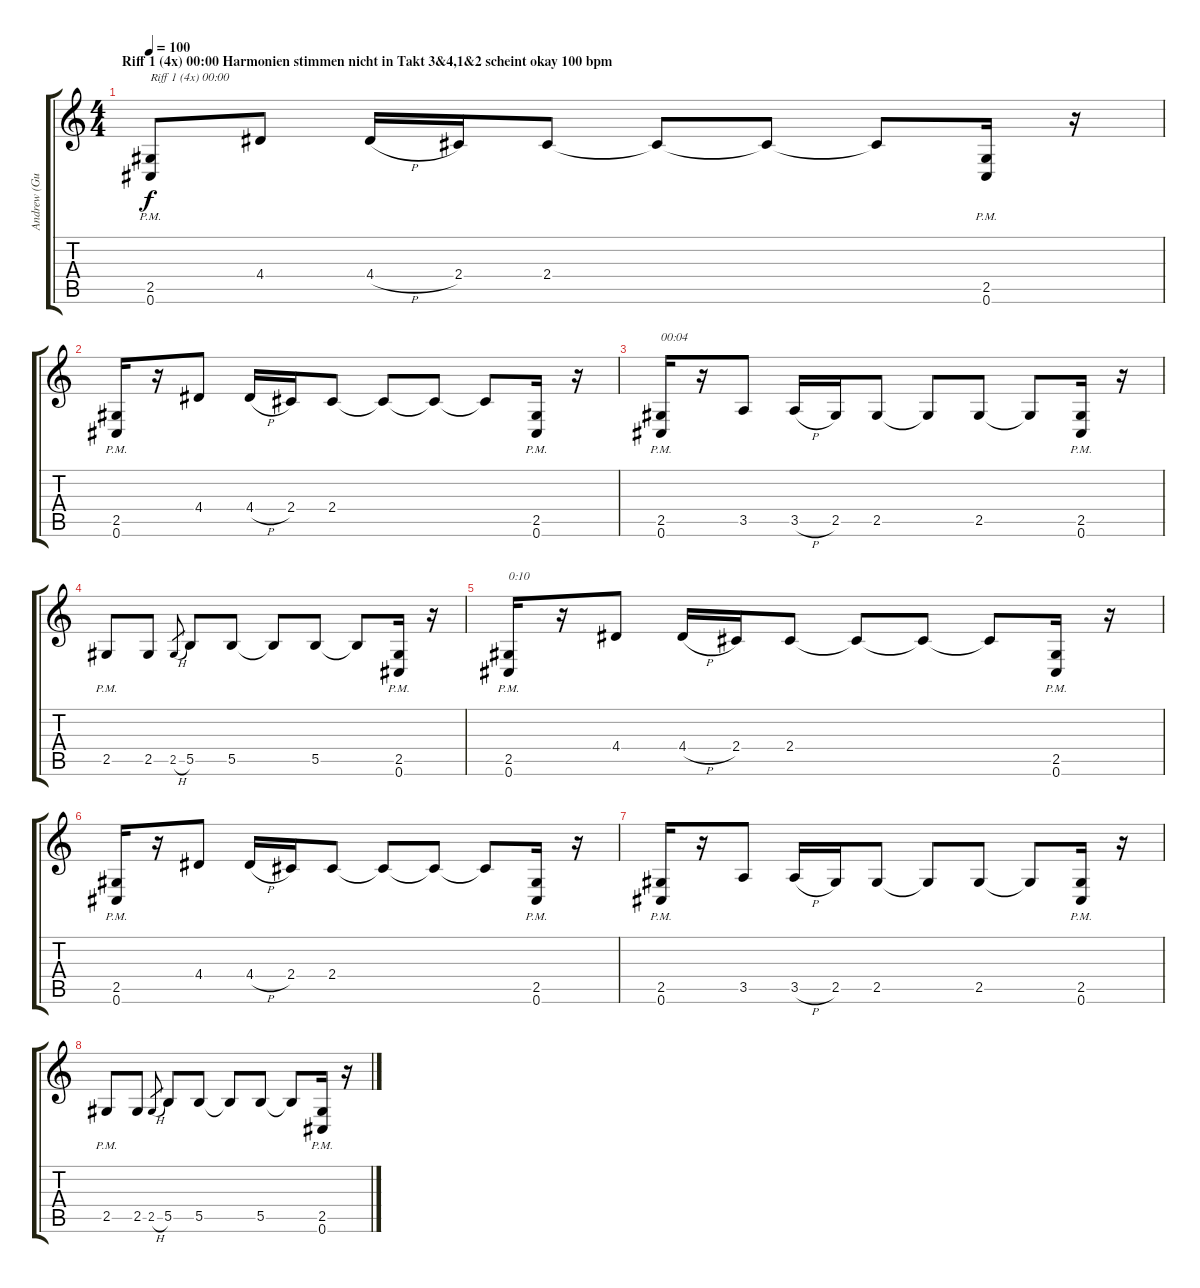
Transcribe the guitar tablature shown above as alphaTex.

\track ("Andrew (Guitar left) tuned to C#" "Andrew (Gu") {instrument distortionguitar}
\staff {score tabs}
\tuning (Db4 Ab3 E3 B2 Gb2 Db2) {hide}
\ts (4 4)
\section ("" "Riff 1 (4x) 00:00 Harmonien stimmen nicht in Takt 3&4,1&2 scheint okay 100 bpm")
\tempo 100
\clef g2
\ks c
(2.5{pm} 0.6{pm}).8{txt "Riff 1 (4x) 00:00" dy f instrument distortionguitar} 4.4.8 4.4{h}.16 2.4.16 2.4.8 2.4{t}.8 2.4{t}.8 2.4{t}.8 (2.5{pm} 0.6{pm}).16 r.16 |
(2.5{pm} 0.6{pm}).16 r.16 4.4.8 4.4{h}.16 2.4.16 2.4.8 2.4{t}.8 2.4{t}.8 2.4{t}.8 (2.5{pm} 0.6{pm}).16 r.16 |
(2.5{pm} 0.6{pm}).16{txt "00:04"} r.16 3.5.8 3.5{h}.16 2.5.16 2.5.8 2.5{t}.8 2.5.8 2.5{t}.8 (2.5{pm} 0.6{pm}).16 r.16 |
2.5{pm}.8 2.5.8 2.5{h}.8{gr} 5.5.8 5.5.8 5.5{t}.8 5.5.8 5.5{t}.8 (2.5{pm} 0.6{pm}).16 r.16 |
(2.5{pm} 0.6{pm}).16{txt "0:10"} r.16 4.4.8 4.4{h}.16 2.4.16 2.4.8 2.4{t}.8 2.4{t}.8 2.4{t}.8 (2.5{pm} 0.6{pm}).16 r.16 |
(2.5{pm} 0.6{pm}).16 r.16 4.4.8 4.4{h}.16 2.4.16 2.4.8 2.4{t}.8 2.4{t}.8 2.4{t}.8 (2.5{pm} 0.6{pm}).16 r.16 |
(2.5{pm} 0.6{pm}).16 r.16 3.5.8 3.5{h}.16 2.5.16 2.5.8 2.5{t}.8 2.5.8 2.5{t}.8 (2.5{pm} 0.6{pm}).16 r.16 |
2.5{pm}.8 2.5.8 2.5{h}.8{gr} 5.5.8 5.5.8 5.5{t}.8 5.5.8 5.5{t}.8 (2.5{pm} 0.6{pm}).16 r.16
